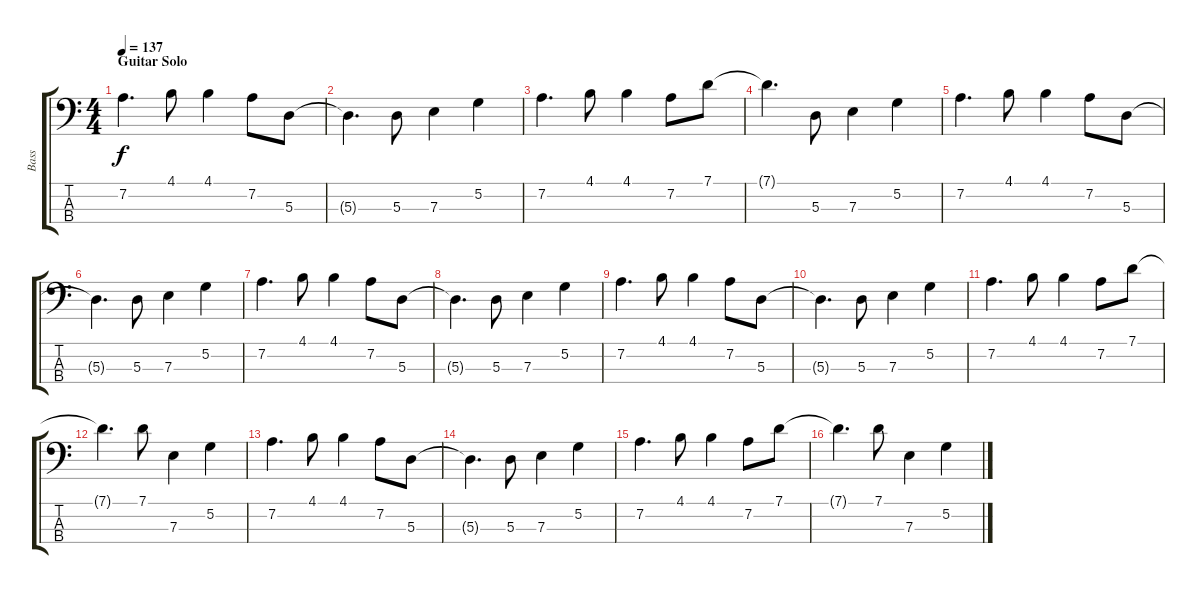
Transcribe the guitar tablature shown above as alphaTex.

\track ("Bass" "Bass") {instrument electricbassfinger}
\staff {score tabs}
\tuning (G2 D2 A1 E1) {hide}
\ts (4 4)
\section ("" "Guitar Solo")
\tempo 137
\clef f4
\ks c
7.2.4{d dy f} 4.1.8 4.1.4 7.2.8 5.3.8 |
5.3{t}.4{d} 5.3.8 7.3.4 5.2.4 |
7.2.4{d} 4.1.8 4.1.4 7.2.8 7.1.8 |
7.1{t}.4{d} 5.3.8 7.3.4 5.2.4 |
7.2.4{d} 4.1.8 4.1.4 7.2.8 5.3.8 |
5.3{t}.4{d} 5.3.8 7.3.4 5.2.4 |
7.2.4{d} 4.1.8 4.1.4 7.2.8 5.3.8 |
5.3{t}.4{d} 5.3.8 7.3.4 5.2.4 |
7.2.4{d} 4.1.8 4.1.4 7.2.8 5.3.8 |
5.3{t}.4{d} 5.3.8 7.3.4 5.2.4 |
7.2.4{d} 4.1.8 4.1.4 7.2.8 7.1.8 |
7.1{t}.4{d} 7.1.8 7.3.4 5.2.4 |
7.2.4{d} 4.1.8 4.1.4 7.2.8 5.3.8 |
5.3{t}.4{d} 5.3.8 7.3.4 5.2.4 |
7.2.4{d} 4.1.8 4.1.4 7.2.8 7.1.8 |
7.1{t}.4{d} 7.1.8 7.3.4 5.2.4
